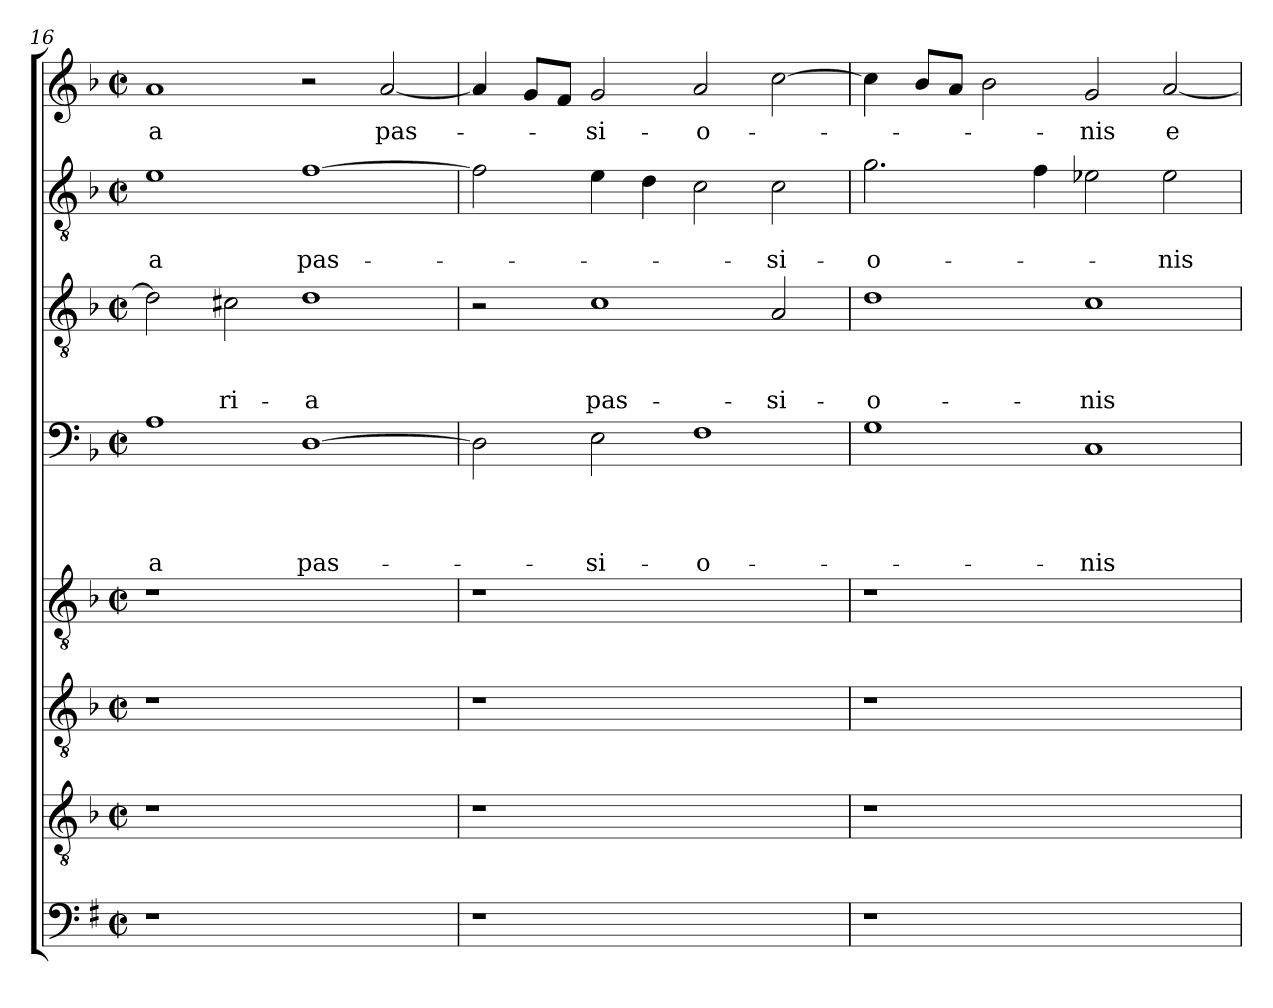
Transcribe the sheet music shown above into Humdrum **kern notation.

**kern	**kern	**kern	**kern	**kern	**text	**text	**text	**text	**kern	**text	**text	**text	**kern	**text	**text	**kern	**text
*part8	*part7	*part6	*part5	*part4	*part4	*part4	*part4	*part4	*part3	*part3	*part3	*part3	*part2	*part2	*part2	*part1	*part1
*staff8	*staff7	*staff6	*staff5	*staff4	*staff4	*staff4	*staff4	*staff4	*staff3	*staff3	*staff3	*staff3	*staff2	*staff2	*staff2	*staff1	*staff1
*clefF4	*clefGv2	*clefGv2	*clefGv2	*clefF4	*	*	*	*	*clefGv2	*	*	*	*clefGv2	*	*	*clefG2	*
*ITrd1c2	*	*ITrd8c14	*	*	*	*	*	*	*	*	*	*	*	*	*	*	*
*k[b-]	*k[b-]	*k[b-]	*k[b-]	*k[b-]	*	*	*	*	*k[b-]	*	*	*	*k[b-]	*	*	*k[b-]	*
*d:	*d:	*d:	*d:	*d:	*	*	*	*	*d:	*	*	*	*d:	*	*	*d:	*
*M2/2	*M2/2	*M2/2	*M2/2	*M2/2	*	*	*	*	*M2/2	*	*	*	*M2/2	*	*	*M2/2	*
*met(c|)	*met(c|)	*met(c|)	*met(c|)	*met(c|)	*	*	*	*	*met(c|)	*	*	*	*met(c|)	*	*	*met(c|)	*
=16	=16	=16	=16	=16	=16	=16	=16	=16	=16	=16	=16	=16	=16	=16	=16	=16	=16
!	!	!	!	!	!	!	!	!LO:LY:b	!	!	!	!	!	!	!LO:LY:b	!	!LO:LY:b
1r	1r	1r	1r	1A	.	.	.	-a	2d\]	.	.	.	1e	.	-a	1a	-a
!	!	!	!	!	!	!	!	!	!	!	!	!LO:LY:b	!	!	!	!	!
.	.	.	.	.	.	.	.	.	2c#X\	.	.	-ri-	.	.	.	.	.
!	!	!	!	!	!	!	!	!LO:LY:b	!	!	!	!LO:LY:b	!	!	!LO:LY:b	!	!
1ryy	1ryy	1ryy	1ryy	[1D	.	.	.	pas-	1d	.	.	-a	[1f	.	pas-	2r	.
!	!	!	!	!	!	!	!	!	!	!	!	!	!	!	!	!	!LO:LY:b
.	.	.	.	.	.	.	.	.	.	.	.	.	.	.	.	[2a/	pas-
=17	=17	=17	=17	=17	=17	=17	=17	=17	=17	=17	=17	=17	=17	=17	=17	=17	=17
1r	1r	1r	1r	2D\]	.	.	.	.	2r	.	.	.	2f\]	.	.	4a/]	.
.	.	.	.	.	.	.	.	.	.	.	.	.	.	.	.	8g/L	.
.	.	.	.	.	.	.	.	.	.	.	.	.	.	.	.	8f/J	.
!	!	!	!	!	!	!	!	!LO:LY:b	!	!	!	!LO:LY:b	!	!	!	!	!LO:LY:b
.	.	.	.	2E\	.	.	.	-si-	1c	.	.	pas-	4e\	.	.	2g/	-si-
.	.	.	.	.	.	.	.	.	.	.	.	.	4d\	.	.	.	.
!	!	!	!	!	!	!	!	!LO:LY:b	!	!	!	!	!	!	!	!	!LO:LY:b
1ryy	1ryy	1ryy	1ryy	1F	.	.	.	-o-	.	.	.	.	2c\	.	.	2a/	-o-
!	!	!	!	!	!	!	!	!	!	!	!	!LO:LY:b	!	!	!LO:LY:b	!	!
.	.	.	.	.	.	.	.	.	2A/	.	.	-si-	2c\	.	-si-	[2cc\	.
=18	=18	=18	=18	=18	=18	=18	=18	=18	=18	=18	=18	=18	=18	=18	=18	=18	=18
!	!	!	!	!	!	!	!	!	!	!	!	!LO:LY:b	!	!	!LO:LY:b	!	!
1r	1r	1r	1r	1G	.	.	.	.	1d	.	.	-o-	2.g\	.	-o-	4cc\]	.
.	.	.	.	.	.	.	.	.	.	.	.	.	.	.	.	8b-/L	.
.	.	.	.	.	.	.	.	.	.	.	.	.	.	.	.	8a/J	.
.	.	.	.	.	.	.	.	.	.	.	.	.	.	.	.	2b-\	.
.	.	.	.	.	.	.	.	.	.	.	.	.	4f\	.	.	.	.
!	!	!	!	!	!	!	!	!LO:LY:b	!	!	!	!LO:LY:b	!	!	!	!	!LO:LY:b
1ryy	1ryy	1ryy	1ryy	1C	.	.	.	-nis	1c	.	.	-nis	2e-X\	.	.	2g/	-nis
!	!	!	!	!	!	!	!	!	!	!	!	!	!	!	!LO:LY:b	!	!LO:LY:b
.	.	.	.	.	.	.	.	.	.	.	.	.	2e-\	.	-nis	[2a/	e-
=	=	=	=	=	=	=	=	=	=	=	=	=	=	=	=	=	=
*-	*-	*-	*-	*-	*-	*-	*-	*-	*-	*-	*-	*-	*-	*-	*-	*-	*-
